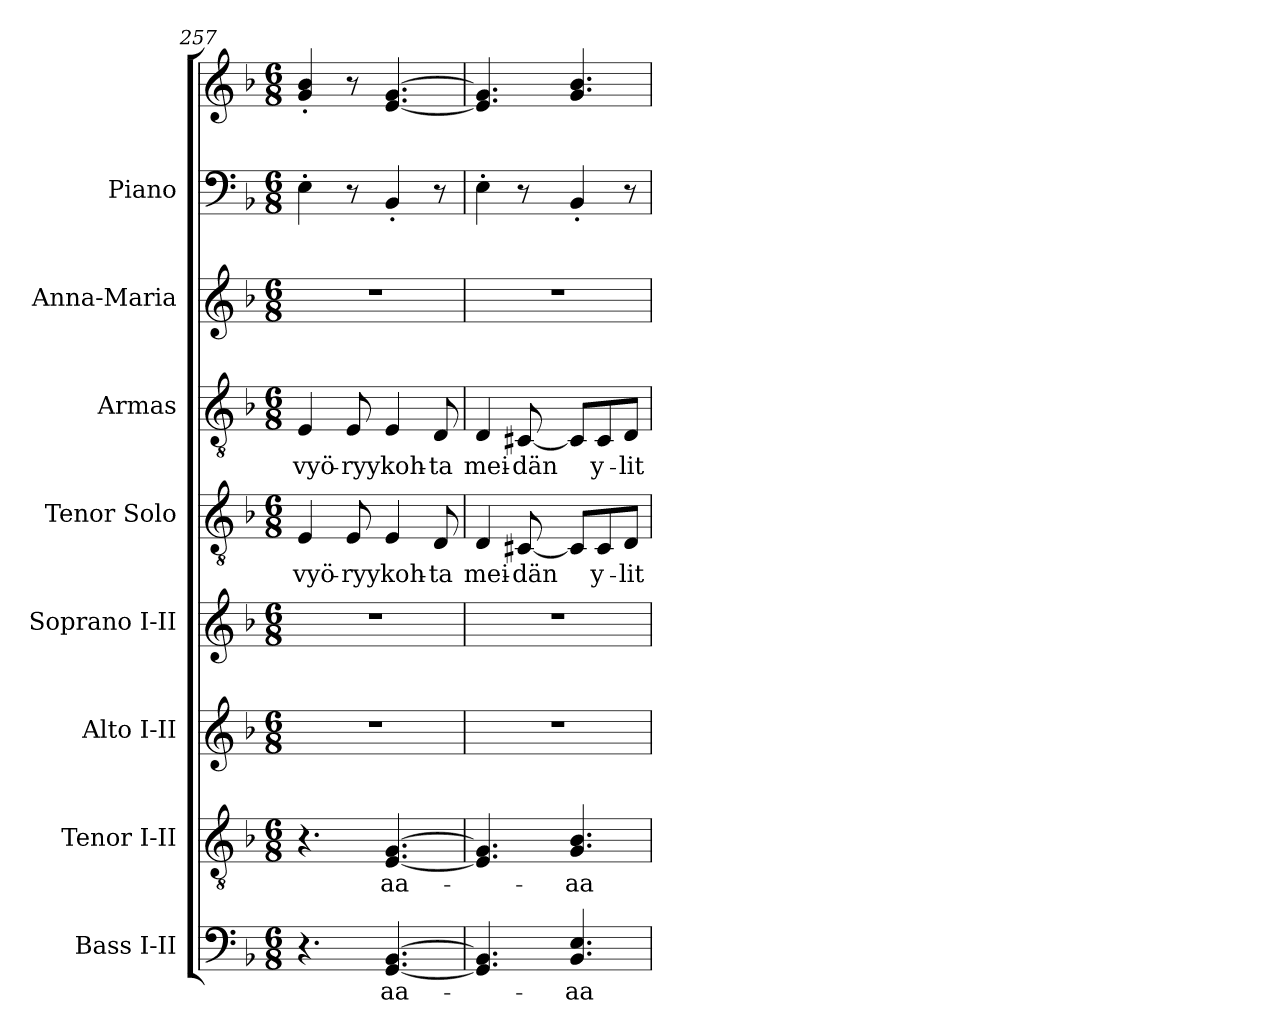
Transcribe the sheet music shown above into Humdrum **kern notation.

**kern	**text	**kern	**text	**kern	**kern	**kern	**text	**kern	**text	**kern	**kern	**kern
*part8	*part8	*part7	*part7	*part6	*part5	*part4	*part4	*part3	*part3	*part2	*part1	*part1
*staff9	*staff9	*staff8	*staff8	*staff7	*staff6	*staff5	*staff5	*staff4	*staff4	*staff3	*staff2	*staff1
*I"Bass I-II	*	*I"Tenor I-II	*	*I"Alto I-II	*I"Soprano I-II	*I"Tenor Solo	*	*I"Armas	*	*I"Anna-Maria	*I"Piano	*
*I'B.	*	*I'T.	*	*I'A.	*I'S.	*I'T. Solo	*	*I'Armas	*	*I'A-M	*I'Pno.	*
*clefF4	*	*clefGv2	*	*clefG2	*clefG2	*clefGv2	*	*clefGv2	*	*clefG2	*clefF4	*clefG2
*	*	*ITrd7c12	*	*	*	*ITrd7c12	*	*ITrd7c12	*	*	*	*
*k[b-]	*	*k[b-]	*	*k[b-]	*k[b-]	*k[b-]	*	*k[b-]	*	*k[b-]	*k[b-]	*k[b-]
*F:	*	*F:	*	*F:	*F:	*F:	*	*F:	*	*F:	*F:	*F:
*M6/8	*	*M6/8	*	*M6/8	*M6/8	*M6/8	*	*M6/8	*	*M6/8	*M6/8	*M6/8
=257	=257	=257	=257	=257	=257	=257	=257	=257	=257	=257	=257	=257
!	!	!	!	!LO:N:vis=1	!LO:N:vis=1	!	!	!	!	!	!	!
!	!	!	!	!	!	!	!LO:LY:b:color=#000000	!	!	!	!	!
!	!	!	!	!	!	!	!	!	!LO:LY:b:color=#000000	!LO:N:vis=1	!	!
4.r	.	4.r	.	2.r	2.r	4EEi/	vyö-	4EEi/	vyö-	2.r	4E'i\	4gi/' 4b-i'
!	!	!	!	!	!	!	!LO:LY:b:color=#000000	!	!	!	!	!
!	!	!	!	!	!	!	!	!	!LO:LY:b:color=#000000	!	!	!
.	.	.	.	.	.	8EEi/	-ryy	8EEi/	-ryy	.	8r	8r
!	!LO:LY:b:color=#000000	!	!	!	!	!	!	!	!	!	!	!
!	!	!	!LO:LY:b:color=#000000	!	!	!	!	!	!	!	!	!
!	!	!	!	!	!	!	!LO:LY:b:color=#000000	!	!	!	!	!
!	!	!	!	!	!	!	!	!	!LO:LY:b:color=#000000	!	!	!
[<4.GGi/ [>4.BB-i	aa-	[<4.EEi/ [>4.GGi	aa-	.	.	4EEi/	koh-	4EEi/	koh-	.	4BB-'i/	[<4.ei/ [>4.gi
!	!	!	!	!	!	!	!LO:LY:b:color=#000000	!	!	!	!	!
!	!	!	!	!	!	!	!	!	!LO:LY:b:color=#000000	!	!	!
.	.	.	.	.	.	8DDi/	-ta	8DDi/	-ta	.	8r	.
=258	=258	=258	=258	=258	=258	=258	=258	=258	=258	=258	=258	=258
!	!	!	!	!LO:N:vis=1	!LO:N:vis=1	!	!	!	!	!	!	!
!	!	!	!	!	!	!	!LO:LY:b:color=#000000	!	!	!	!	!
!	!	!	!	!	!	!	!	!	!LO:LY:b:color=#000000	!LO:N:vis=1	!	!
4.GGi/] 4.BB-i]	.	4.EEi/] 4.GGi]	.	2.r	2.r	4DDi/	mei-	4DDi/	mei-	2.r	4E'i\	4.ei/] 4.gi]
!	!	!	!	!	!	!	!LO:LY:b:color=#000000	!	!	!	!	!
!	!	!	!	!	!	!	!	!	!LO:LY:b:color=#000000	!	!	!
.	.	.	.	.	.	[<8CC#Xi/	-dän	[<8CC#Xi/	-dän	.	8r	.
!	!LO:LY:b:color=#000000	!	!	!	!	!	!	!	!	!	!	!
!	!	!	!LO:LY:b:color=#000000	!	!	!	!	!	!	!	!	!
4.BB-i/ 4.Ei	-aa	4.GGi/ 4.BB-i	-aa	.	.	8CC#i/L]	.	8CC#i/L]	.	.	4BB-'i/	4.gi/ 4.b-i
!	!	!	!	!	!	!	!LO:LY:b:color=#000000	!	!	!	!	!
!	!	!	!	!	!	!	!	!	!LO:LY:b:color=#000000	!	!	!
.	.	.	.	.	.	8CC#i/	y-	8CC#i/	y-	.	.	.
!	!	!	!	!	!	!	!LO:LY:b:color=#000000	!	!	!	!	!
!	!	!	!	!	!	!	!	!	!LO:LY:b:color=#000000	!	!	!
.	.	.	.	.	.	8DDi/J	-lit-	8DDi/J	-lit-	.	8r	.
=	=	=	=	=	=	=	=	=	=	=	=	=
*-	*-	*-	*-	*-	*-	*-	*-	*-	*-	*-	*-	*-
